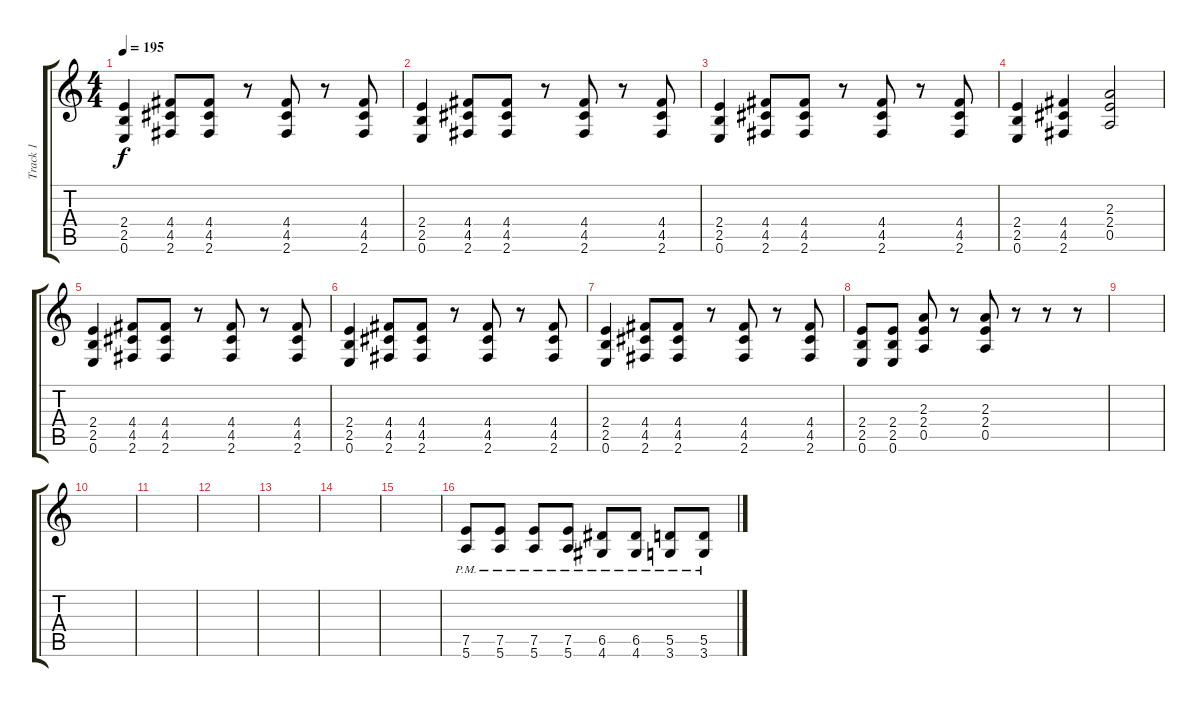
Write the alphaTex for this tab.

\track ("Track 1" "Track 1") {instrument overdrivenguitar}
\staff {score tabs}
\tuning (E4 B3 G3 D3 A2 E2) {hide}
\ts (4 4)
\tempo 195
\clef g2
\ks c
(2.4 2.5 0.6).4{dy f} (4.4 4.5 2.6).8 (4.4 4.5 2.6).8 r.8 (4.4 4.5 2.6).8 r.8 (4.4 4.5 2.6).8 |
(2.4 2.5 0.6).4 (4.4 4.5 2.6).8 (4.4 4.5 2.6).8 r.8 (4.4 4.5 2.6).8 r.8 (4.4 4.5 2.6).8 |
(2.4 2.5 0.6).4 (4.4 4.5 2.6).8 (4.4 4.5 2.6).8 r.8 (4.4 4.5 2.6).8 r.8 (4.4 4.5 2.6).8 |
(2.4 2.5 0.6).4 (4.4 4.5 2.6).4 (2.3 2.4 0.5).2 |
(2.4 2.5 0.6).4 (4.4 4.5 2.6).8 (4.4 4.5 2.6).8 r.8 (4.4 4.5 2.6).8 r.8 (4.4 4.5 2.6).8 |
(2.4 2.5 0.6).4 (4.4 4.5 2.6).8 (4.4 4.5 2.6).8 r.8 (4.4 4.5 2.6).8 r.8 (4.4 4.5 2.6).8 |
(2.4 2.5 0.6).4 (4.4 4.5 2.6).8 (4.4 4.5 2.6).8 r.8 (4.4 4.5 2.6).8 r.8 (4.4 4.5 2.6).8 |
(2.4 2.5 0.6).8 (2.4 2.5 0.6).8 (2.3 2.4 0.5).8 r.8 (2.3 2.4 0.5).8 r.8 r.8 r.8 |
|
|
|
|
|
|
|
(7.5 5.6{pm}).8 (7.5 5.6{pm}).8 (7.5 5.6{pm}).8 (7.5 5.6{pm}).8 (6.5 4.6{pm}).8 (6.5 4.6{pm}).8 (5.5 3.6{pm}).8 (5.5 3.6{pm}).8
